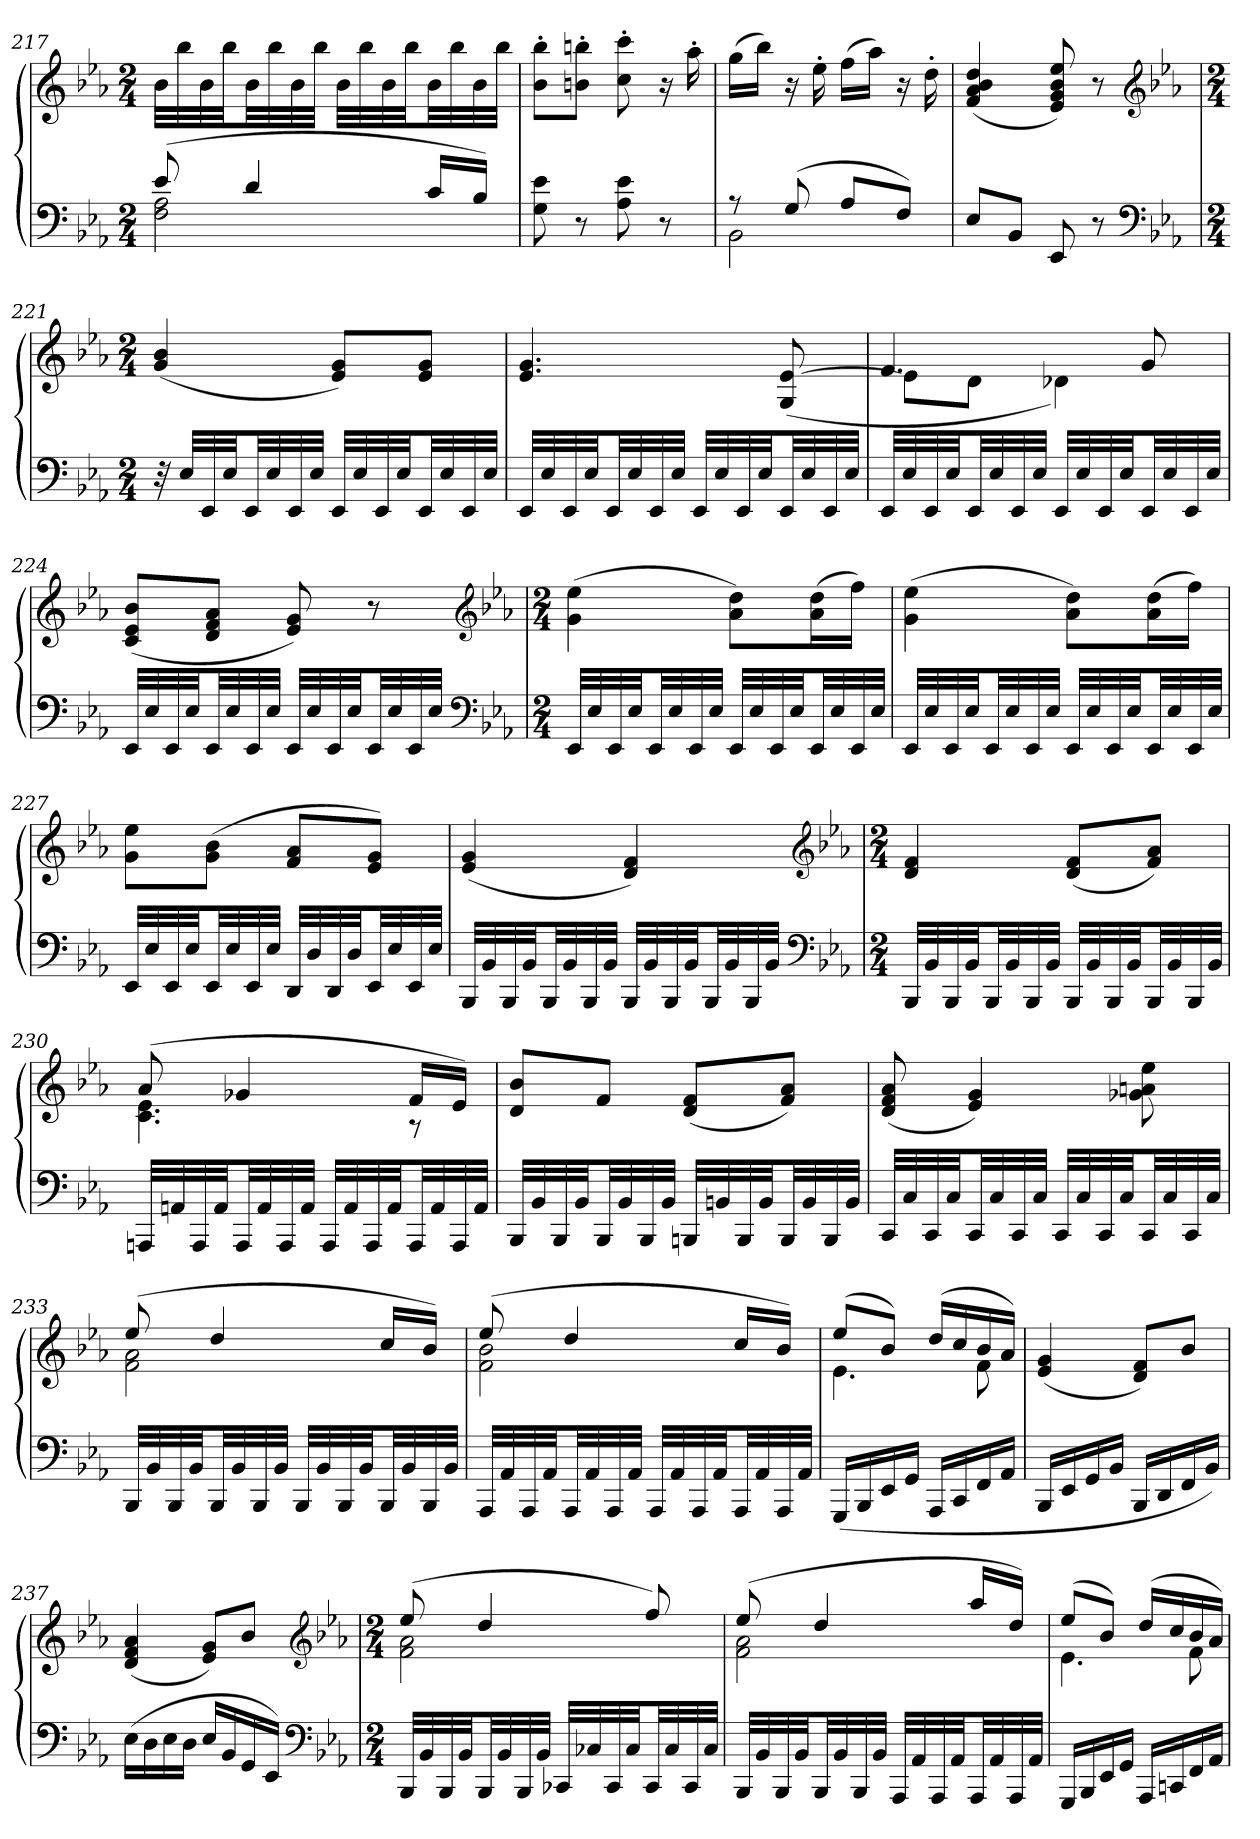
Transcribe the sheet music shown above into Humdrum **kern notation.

**kern	**kern
*part1	*part1
*staff2	*staff1
*clefF4	*clefG2
*k[b-e-a-]	*k[b-e-a-]
*E-:	*E-:
*M2/4	*M2/4
=217	=217
*^	*
(8e-	2F 2A-	32b-LLL
.	.	32bb-
.	.	32b-
.	.	32bb-JJ
4d	.	32b-LL
.	.	32bb-
.	.	32b-
.	.	32bb-JJJ
.	.	32b-LLL
.	.	32bb-
.	.	32b-
.	.	32bb-JJ
16cLL	.	32b-LL
.	.	32bb-
16B-JJ)	.	32b-
.	.	32bb-JJJ
*v	*v	*
=218	=218
8G 8e-	8b-' 8bb-'L
8r	8bn' 8bbn'J
8A- 8e-	8cc' 8ccc'
8r	16r
.	16aa-'
=219	=219
*^	*
8r	2BB-	(16ggLL
.	.	16bb-JJ)
(8G	.	16r
.	.	16ee-'
8A-L	.	(16ffLL
.	.	16aa-JJ)
8FJ)	.	16r
.	.	16dd'
*v	*v	*
=220	=220
8E-L	(4f 4a- 4b- 4dd
8BB-J	.
8EE-	8e- 8g 8b- 8ee-)
8r	8r
*clefF4	*clefG2
*k[b-e-a-]	*k[b-e-a-]
*E-:	*E-:
=221	=221
*M2/4	*M2/4
32r	(4g 4b-
32E-LLL	.
32EE-	.
32E-JJ	.
32EE-LL	.
32E-	.
32EE-	.
32E-JJJ	.
32EE-LLL	8e- 8gL)
32E-	.
32EE-	.
32E-JJ	.
32EE-LL	8e- 8gJ
32E-	.
32EE-	.
32E-JJJ	.
=222	=222
32EE-LLL	4.e- 4.g
32E-	.
32EE-	.
32E-JJ	.
32EE-LL	.
32E-	.
32EE-	.
32E-JJJ	.
32EE-LLL	.
32E-	.
32EE-	.
32E-JJ	.
32EE-LL	(8G [8e-
32E-	.
32EE-	.
32E-JJJ	.
=223	=223
*	*^
32EE-LLL	4.f	8e-L]
32E-	.	.
32EE-	.	.
32E-JJ	.	.
32EE-LL	.	8dJ
32E-	.	.
32EE-	.	.
32E-JJJ	.	.
32EE-LLL	.	4d-X)
32E-	.	.
32EE-	.	.
32E-JJ	.	.
32EE-LL	8g	.
32E-	.	.
32EE-	.	.
32E-JJJ	.	.
*	*v	*v
=224	=224
32EE-LLL	(8c 8e- 8b-L
32E-	.
32EE-	.
32E-JJ	.
32EE-LL	8d 8f 8a-J
32E-	.
32EE-	.
32E-JJJ	.
32EE-LLL	8e- 8g)
32E-	.
32EE-	.
32E-JJ	.
32EE-LL	8r
32E-	.
32EE-	.
32E-JJJ	.
*clefF4	*clefG2
*k[b-e-a-]	*k[b-e-a-]
*E-:	*E-:
=225	=225
*M2/4	*M2/4
32EE-LLL	(4g 4ee-
32E-	.
32EE-	.
32E-JJ	.
32EE-LL	.
32E-	.
32EE-	.
32E-JJJ	.
32EE-LLL	8a- 8ddL)
32E-	.
32EE-	.
32E-JJ	.
32EE-LL	(16a- 16ddL
32E-	.
32EE-	16ffJJ)
32E-JJJ	.
=226	=226
32EE-LLL	(4g 4ee-
32E-	.
32EE-	.
32E-JJ	.
32EE-LL	.
32E-	.
32EE-	.
32E-JJJ	.
32EE-LLL	8a- 8ddL)
32E-	.
32EE-	.
32E-JJ	.
32EE-LL	(16a- 16ddL
32E-	.
32EE-	16ffJJ)
32E-JJJ	.
=227	=227
32EE-LLL	8g 8ee-L
32E-	.
32EE-	.
32E-JJ	.
32EE-LL	(8g 8b-J
32E-	.
32EE-	.
32E-JJJ	.
32DDLLL	8f 8a-L
32D	.
32DD	.
32DJJ	.
32EE-LL	8e- 8gJ)
32E-	.
32EE-	.
32E-JJJ	.
=228	=228
32BBB-LLL	(4e- 4g
32BB-	.
32BBB-	.
32BB-JJ	.
32BBB-LL	.
32BB-	.
32BBB-	.
32BB-JJJ	.
32BBB-LLL	4d 4f)
32BB-	.
32BBB-	.
32BB-JJ	.
32BBB-LL	.
32BB-	.
32BBB-	.
32BB-JJJ	.
*clefF4	*clefG2
*k[b-e-a-]	*k[b-e-a-]
*E-:	*E-:
=229	=229
*M2/4	*M2/4
32BBB-LLL	4d 4f
32BB-	.
32BBB-	.
32BB-JJ	.
32BBB-LL	.
32BB-	.
32BBB-	.
32BB-JJJ	.
32BBB-LLL	(8d 8fL
32BB-	.
32BBB-	.
32BB-JJ	.
32BBB-LL	8f 8a-J)
32BB-	.
32BBB-	.
32BB-JJJ	.
=230	=230
*	*^
32AAAnLLL	(8a-	4.c 4.e-
32AAn	.	.
32AAA	.	.
32AAJJ	.	.
32AAALL	4g-X	.
32AA	.	.
32AAA	.	.
32AAJJJ	.	.
32AAALLL	.	.
32AA	.	.
32AAA	.	.
32AAJJ	.	.
32AAALL	16fLL	8r
32AA	.	.
32AAA	16e-JJ)	.
32AAJJJ	.	.
*	*v	*v
=231	=231
32BBB-LLL	8d 8b-L
32BB-	.
32BBB-	.
32BB-JJ	.
32BBB-LL	8fJ
32BB-	.
32BBB-	.
32BB-JJJ	.
32BBBnLLL	(8d 8fL
32BBn	.
32BBB	.
32BBJJ	.
32BBBLL	8f 8a-J)
32BB	.
32BBB	.
32BBJJJ	.
=232	=232
32CCLLL	(8d 8f 8a-
32C	.
32CC	.
32CJJ	.
32CCLL	4e- 4g)
32C	.
32CC	.
32CJJJ	.
32CCLLL	.
32C	.
32CC	.
32CJJ	.
32CCLL	8g-X 8an 8ee-
32C	.
32CC	.
32CJJJ	.
=233	=233
*	*^
32BBB-LLL	(8ee-	2f 2a-
32BB-	.	.
32BBB-	.	.
32BB-JJ	.	.
32BBB-LL	4dd	.
32BB-	.	.
32BBB-	.	.
32BB-JJJ	.	.
32BBB-LLL	.	.
32BB-	.	.
32BBB-	.	.
32BB-JJ	.	.
32BBB-LL	16ccLL	.
32BB-	.	.
32BBB-	16b-JJ)	.
32BB-JJJ	.	.
=234	=234	=234
32AAA-LLL	(8ee-	2f 2b-
32AA-	.	.
32AAA-	.	.
32AA-JJ	.	.
32AAA-LL	4dd	.
32AA-	.	.
32AAA-	.	.
32AA-JJJ	.	.
32AAA-LLL	.	.
32AA-	.	.
32AAA-	.	.
32AA-JJ	.	.
32AAA-LL	16ccLL	.
32AA-	.	.
32AAA-	16b-JJ)	.
32AA-JJJ	.	.
=235	=235	=235
(16GGGLL	(8ee-L	4.e-
16BBB-	.	.
16EE-	8b-J)	.
16GGJJ	.	.
16AAA-LL	(16ddLL	.
16CC	16cc	.
16FF	16b-	8f
16AA-JJ	16a-JJ)	.
*	*v	*v
=236	=236
16BBB-LL	(4e- 4g
16EE-	.
16GG	.
16BB-JJ	.
16BBB-LL	8d 8fL)
16DD	.
16FF	8b-J
16BB-JJ)	.
=237	=237
(16E-LL	(4d 4f 4a-
16D	.
16E-	.
16DJJ	.
16E-LL	8e- 8gL)
16BB-	.
16GG	8b-J
16EE-JJ)	.
*clefF4	*clefG2
*k[b-e-a-]	*k[b-e-a-]
*E-:	*E-:
=238	=238
*M2/4	*M2/4
*	*^
32BBB-LLL	(8ee-	2f 2a-
32BB-	.	.
32BBB-	.	.
32BB-JJ	.	.
32BBB-LL	4dd	.
32BB-	.	.
32BBB-	.	.
32BB-JJJ	.	.
32CC-XLLL	.	.
32C-X	.	.
32CC-	.	.
32C-JJ	.	.
32CC-LL	8ff)	.
32C-	.	.
32CC-	.	.
32C-JJJ	.	.
=239	=239	=239
32BBB-LLL	(8ee-	2f 2a-
32BB-	.	.
32BBB-	.	.
32BB-JJ	.	.
32BBB-LL	4dd	.
32BB-	.	.
32BBB-	.	.
32BB-JJJ	.	.
32AAA-LLL	.	.
32AA-	.	.
32AAA-	.	.
32AA-JJ	.	.
32AAA-LL	16aa-LL	.
32AA-	.	.
32AAA-	16ddJJ)	.
32AA-JJJ	.	.
=240	=240	=240
16GGGLL	(8ee-L	4.e-
16BBB-	.	.
16EE-	8b-J)	.
16GGJJ	.	.
16AAA-LL	(16ddLL	.
16CCn	16cc	.
16FF	16b-	8f
16AA-JJ	16a-JJ)	.
*	*v	*v
=	=
*-	*-
